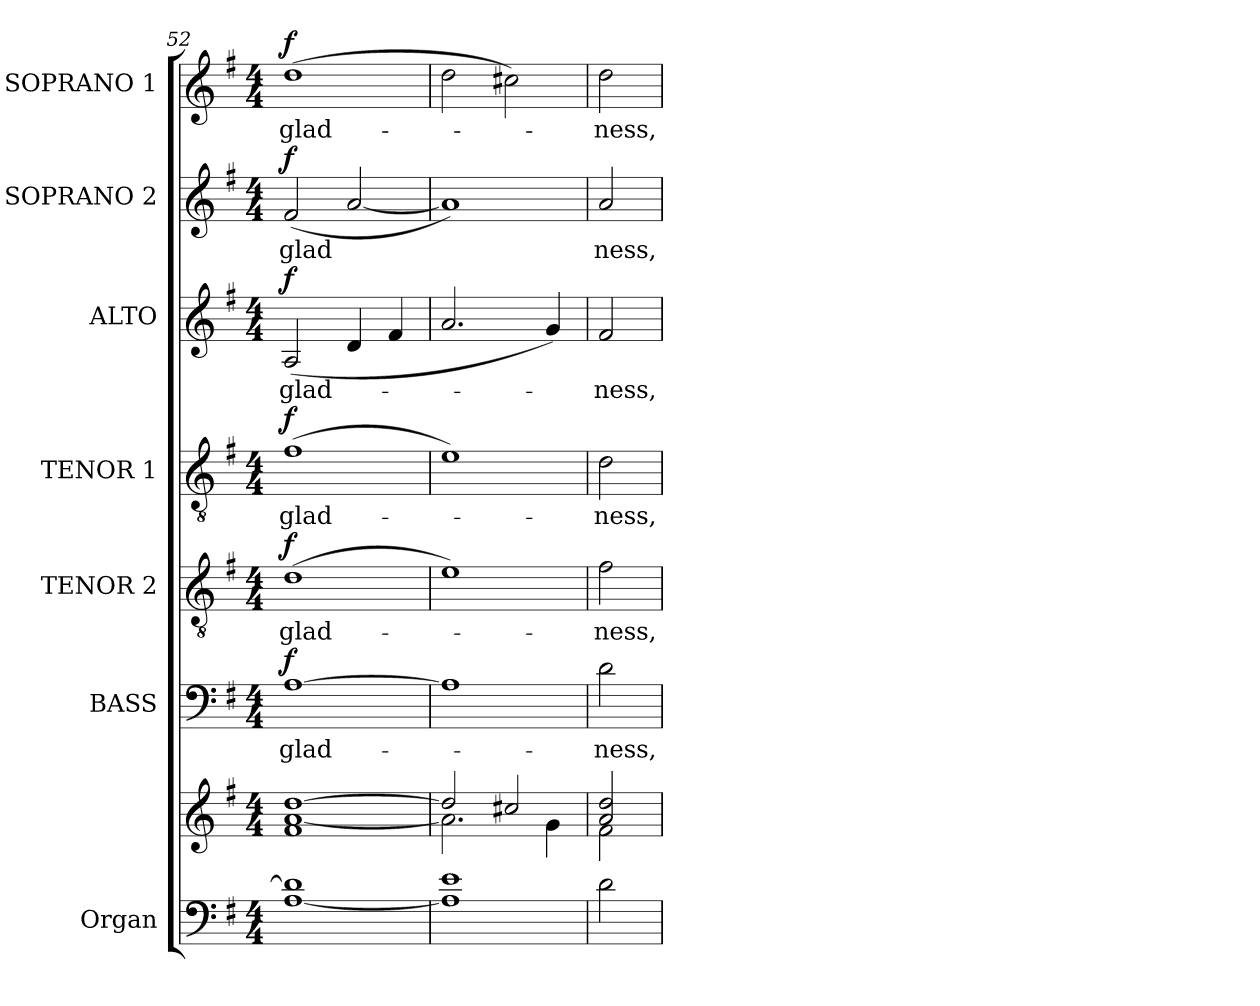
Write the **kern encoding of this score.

**kern	**kern	**kern	**text	**dynam	**kern	**text	**dynam	**kern	**text	**dynam	**kern	**text	**dynam	**kern	**text	**dynam	**kern	**text	**dynam
*part7	*part7	*part6	*part6	*part6	*part5	*part5	*part5	*part4	*part4	*part4	*part3	*part3	*part3	*part2	*part2	*part2	*part1	*part1	*part1
*staff8	*staff7	*staff6	*staff6	*staff6	*staff5	*staff5	*staff5	*staff4	*staff4	*staff4	*staff3	*staff3	*staff3	*staff2	*staff2	*staff2	*staff1	*staff1	*staff1
*I"Organ	*	*I"BASS	*	*	*I"TENOR 2	*	*	*I"TENOR 1	*	*	*I"ALTO	*	*	*I"SOPRANO 2	*	*	*I"SOPRANO 1	*	*
*I'Org.	*	*I'B.	*	*	*I'T2.	*	*	*I'T1.	*	*	*I'A.	*	*	*I'S2.	*	*	*I'S1.	*	*
*clefF4	*clefG2	*clefF4	*	*	*clefGv2	*	*	*clefGv2	*	*	*clefG2	*	*	*clefG2	*	*	*clefG2	*	*
*	*	*	*	*	*ITrd7c12	*	*	*ITrd7c12	*	*	*	*	*	*	*	*	*	*	*
*k[f#]	*k[f#]	*k[f#]	*	*	*k[f#]	*	*	*k[f#]	*	*	*k[f#]	*	*	*k[f#]	*	*	*k[f#]	*	*
*G:	*G:	*G:	*	*	*G:	*	*	*G:	*	*	*G:	*	*	*G:	*	*	*G:	*	*
*M4/4	*M4/4	*M4/4	*	*	*M4/4	*	*	*M4/4	*	*	*M4/4	*	*	*M4/4	*	*	*M4/4	*	*
=52	=52	=52	=52	=52	=52	=52	=52	=52	=52	=52	=52	=52	=52	=52	=52	=52	=52	=52	=52
*	*^	*	*	*	*	*	*	*	*	*	*	*	*	*	*	*	*	*	*
!	!	!	!	!LO:LY:b:color=#000000	!	!	!	!	!	!	!	!	!	!	!	!	!	!	!	!
!	!	!	!	!	!	!	!LO:LY:b:color=#000000	!	!	!	!	!	!	!	!	!	!	!	!	!
!	!	!	!	!	!	!	!	!	!	!LO:LY:b:color=#000000	!	!	!	!	!	!	!	!	!	!
!	!	!	!	!	!	!	!	!	!	!	!	!	!LO:LY:b:color=#000000	!	!	!	!	!	!	!
!	!	!	!	!	!	!	!	!	!	!	!	!	!	!	!	!LO:LY:b:color=#000000	!	!	!	!
!	!	!	!	!	!	!	!	!	!	!	!	!	!	!	!	!	!	!	!LO:LY:b:color=#000000	!
[1Ai 1di]	[1ddi	1f#i [1ai	[1Ai	glad-	f	(1Di	glad-	f	(1F#i	glad-	f	(2Ai/	glad-	f	(2f#i/	glad	f	(1ddi	glad-	f
.	.	.	.	.	.	.	.	.	.	.	.	4di/	.	.	[2ai/	.	.	.	.	.
.	.	.	.	.	.	.	.	.	.	.	.	4f#i/	.	.	.	.	.	.	.	.
=53	=53	=53	=53	=53	=53	=53	=53	=53	=53	=53	=53	=53	=53	=53	=53	=53	=53	=53	=53	=53
1Ai] 1ei	2ddi/]	2.ai\]	1Ai]	.	.	1Ei)	.	.	1Ei)	.	.	2.ai/	.	.	1ai])	.	.	2ddi\	.	.
.	2cc#Xi/	.	.	.	.	.	.	.	.	.	.	.	.	.	.	.	.	2cc#Xi\)	.	.
.	.	4gi\	.	.	.	.	.	.	.	.	.	4gi/)	.	.	.	.	.	.	.	.
=54	=54	=54	=54	=54	=54	=54	=54	=54	=54	=54	=54	=54	=54	=54	=54	=54	=54	=54	=54	=54
!	!	!	!	!LO:LY:b:color=#000000	!	!	!	!	!	!	!	!	!	!	!	!	!	!	!	!
!	!	!	!	!	!	!	!LO:LY:b:color=#000000	!	!	!	!	!	!	!	!	!	!	!	!	!
!	!	!	!	!	!	!	!	!	!	!LO:LY:b:color=#000000	!	!	!	!	!	!	!	!	!	!
!	!	!	!	!	!	!	!	!	!	!	!	!	!LO:LY:b:color=#000000	!	!	!	!	!	!	!
!	!	!	!	!	!	!	!	!	!	!	!	!	!	!	!	!LO:LY:b:color=#000000	!	!	!	!
!	!	!	!	!	!	!	!	!	!	!	!	!	!	!	!	!	!	!	!LO:LY:b:color=#000000	!
2di\	2ai/ 2ddi	2f#i\	2di\	-ness,	.	2F#i\	-ness,	.	2Di\	-ness,	.	2f#i/	-ness,	.	2ai/	ness,	.	2ddi\	-ness,	.
*	*v	*v	*	*	*	*	*	*	*	*	*	*	*	*	*	*	*	*	*	*
=	=	=	=	=	=	=	=	=	=	=	=	=	=	=	=	=	=	=	=
*-	*-	*-	*-	*-	*-	*-	*-	*-	*-	*-	*-	*-	*-	*-	*-	*-	*-	*-	*-
